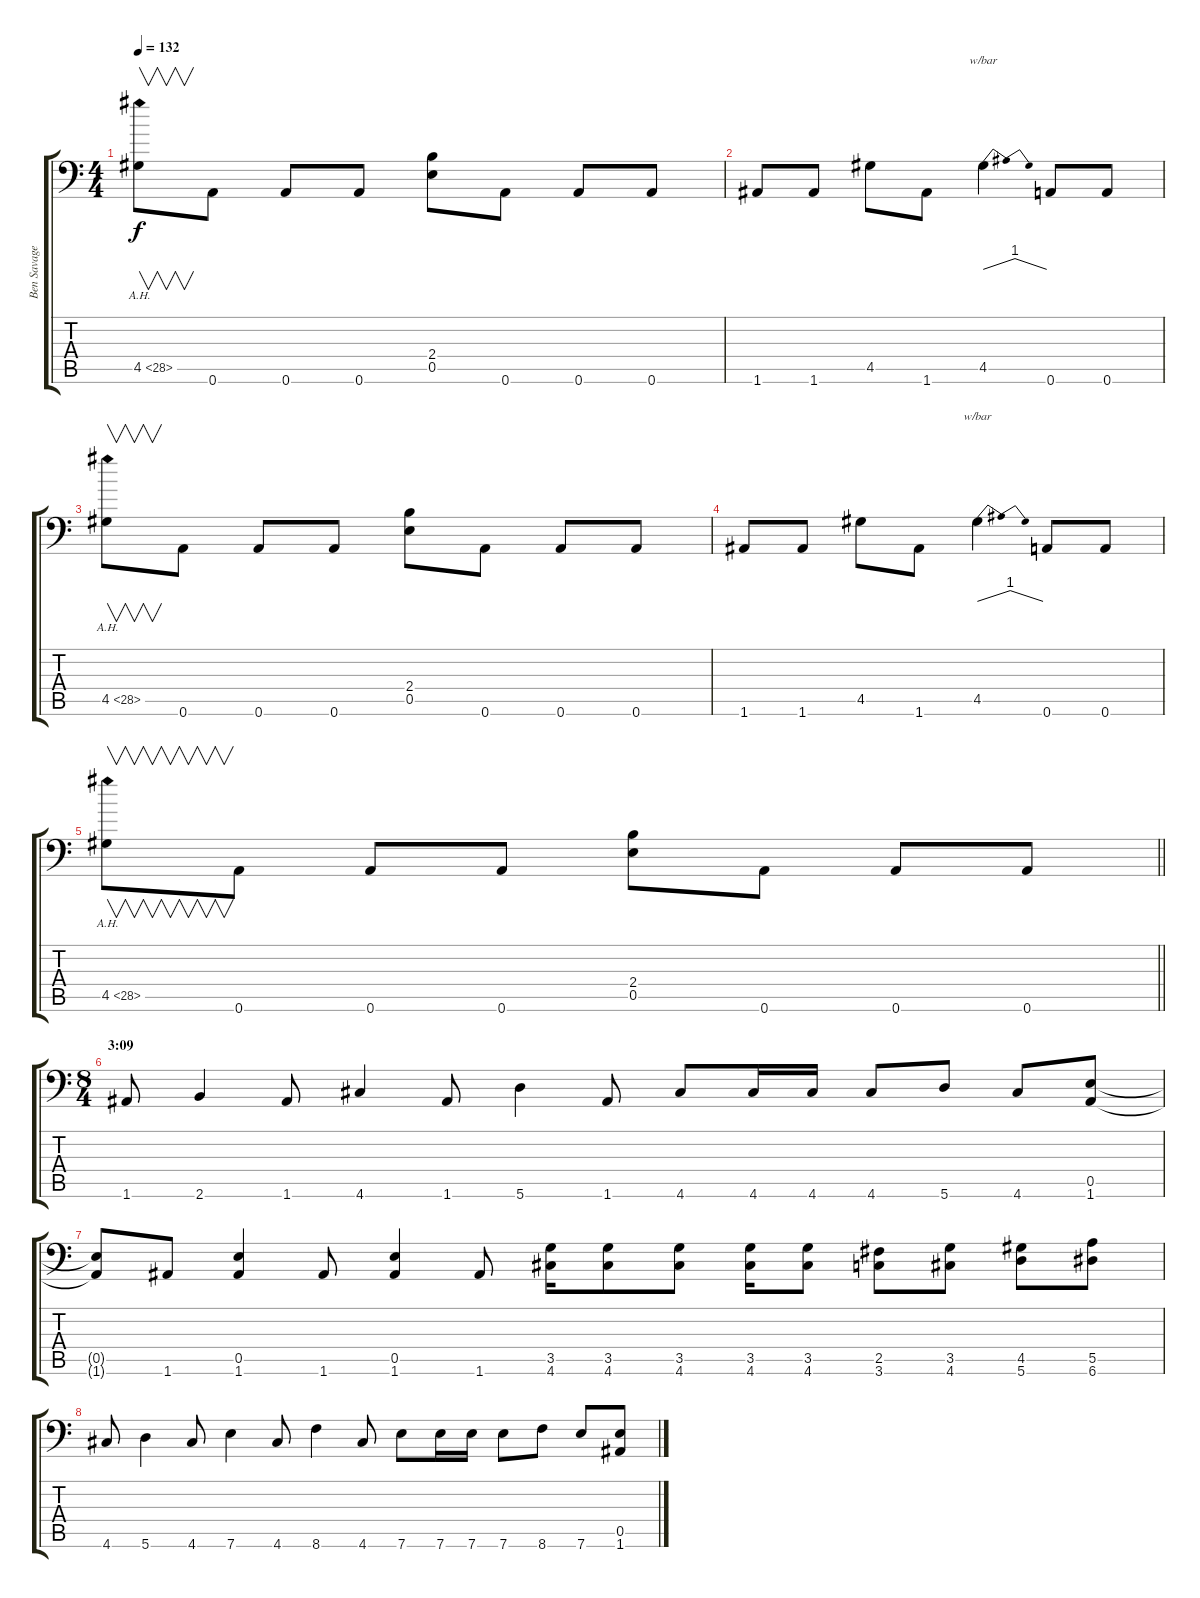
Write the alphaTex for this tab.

\track ("Ben Savage" "Ben Savage") {instrument distortionguitar}
\staff {score tabs}
\tuning (B3 Gb3 D3 A2 E2 A1) {hide}
\ts (4 4)
\tempo 132
\clef f4
\ks c
4.5{ah 24}.8{v dy f} 0.6.8 0.6.8 0.6.8 (2.4 0.5).8 0.6.8 0.6.8 0.6.8 |
1.6.8 1.6.8 4.5.8 1.6.8 4.5.4{tbe (dip default 0 0 30 4 60 0)} 0.6.8 0.6.8 |
4.5{ah 24}.8{v} 0.6.8 0.6.8 0.6.8 (2.4 0.5).8 0.6.8 0.6.8 0.6.8 |
1.6.8 1.6.8 4.5.8 1.6.8 4.5.4{tbe (dip default 0 0 30 4 60 0)} 0.6.8 0.6.8 |
\barLineRight lightlight
4.5{ah 24}.8{v} 0.6.8 0.6.8 0.6.8 (2.4 0.5).8 0.6.8 0.6.8 0.6.8 |
\ts (8 4)
\section ("" "3:09")
1.6.8 2.6.4 1.6.8 4.6.4 1.6.8 5.6.4 1.6.8 4.6.8 4.6.16 4.6.16 4.6.8 5.6.8 4.6.8 (0.5 1.6).8 |
(0.5{t} 1.6{t}).8 1.6.8 (0.5 1.6).4 1.6.8 (0.5 1.6).4 1.6.8 (3.5 4.6).16 (3.5 4.6).8 (3.5 4.6).8 (3.5 4.6).16 (3.5 4.6).8 (2.5 3.6).8 (3.5 4.6).8 (4.5 5.6).8 (5.5 6.6).8 |
4.6.8 5.6.4 4.6.8 7.6.4 4.6.8 8.6.4 4.6.8 7.6.8 7.6.16 7.6.16 7.6.8 8.6.8 7.6.8 (0.5 1.6).8
